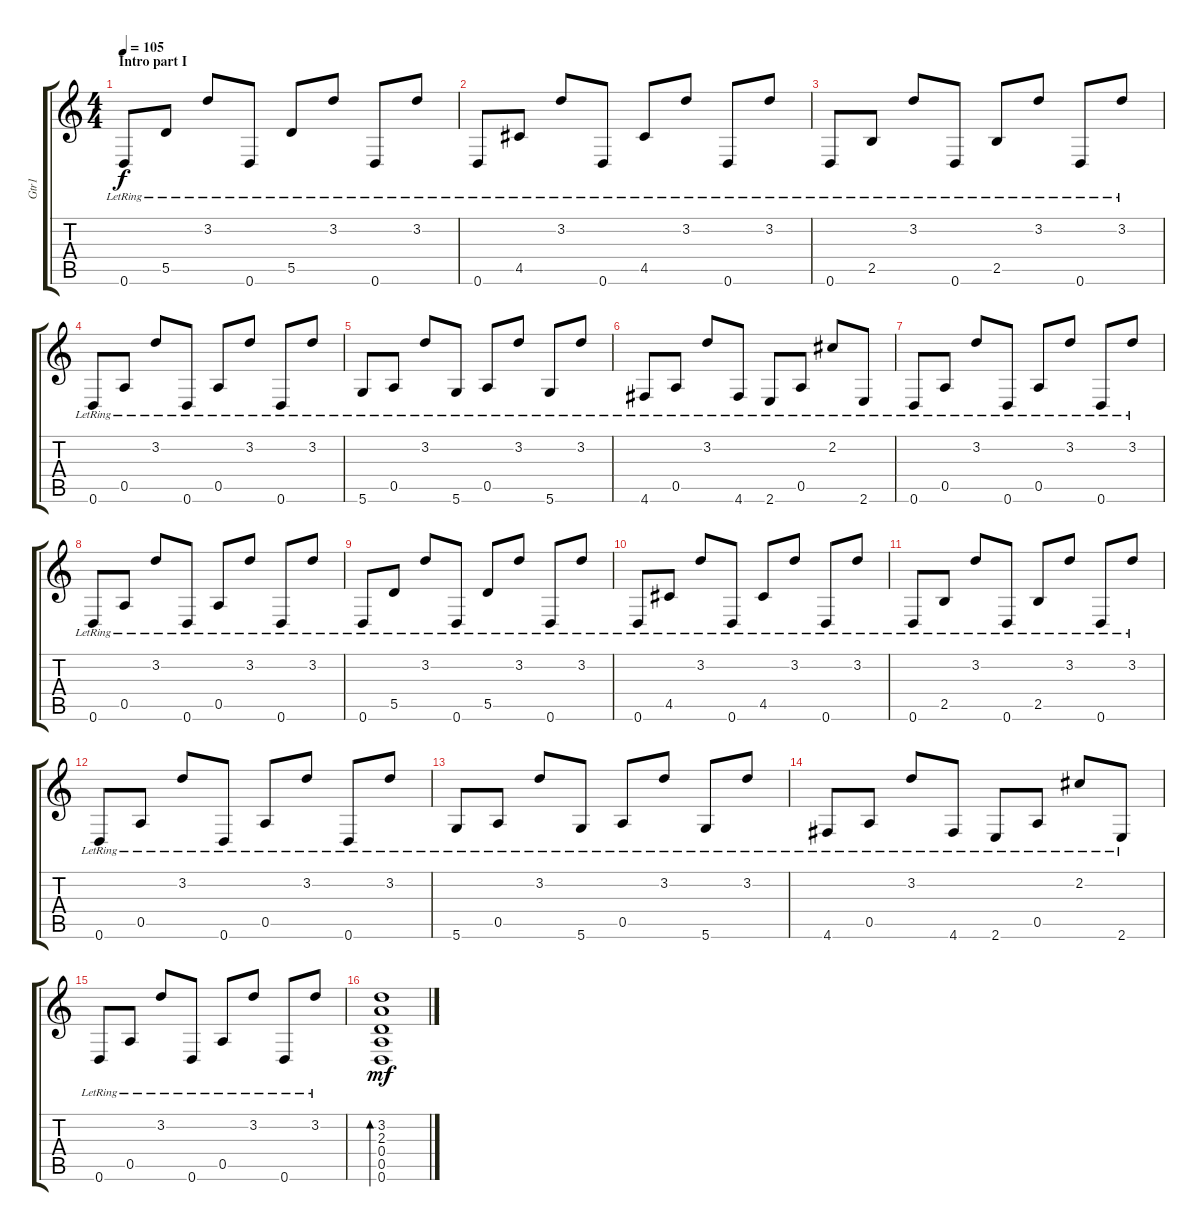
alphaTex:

\track ("Gtr1" "Gtr1") {instrument overdrivenguitar}
\staff {score tabs}
\tuning (E4 B3 G3 D3 A2 D2) {hide}
\ts (4 4)
\section ("" "Intro part I ")
\tempo 105
\clef g2
\ks c
0.6{lr}.8{dy f balance 2 instrument electricguitarjazz} 5.5{lr}.8 3.2{lr}.8 0.6{lr}.8 5.5{lr}.8 3.2{lr}.8 0.6{lr}.8 3.2{lr}.8 |
0.6{lr}.8 4.5{lr}.8 3.2{lr}.8 0.6{lr}.8 4.5{lr}.8 3.2{lr}.8 0.6{lr}.8 3.2{lr}.8 |
0.6{lr}.8 2.5{lr}.8 3.2{lr}.8 0.6{lr}.8 2.5{lr}.8 3.2{lr}.8 0.6{lr}.8 3.2{lr}.8 |
0.6{lr}.8 0.5{lr}.8 3.2{lr}.8 0.6{lr}.8 0.5{lr}.8 3.2{lr}.8 0.6{lr}.8 3.2{lr}.8 |
5.6{lr}.8 0.5{lr}.8 3.2{lr}.8 5.6{lr}.8 0.5{lr}.8 3.2{lr}.8 5.6{lr}.8 3.2{lr}.8 |
4.6{lr}.8 0.5{lr}.8 3.2{lr}.8 4.6{lr}.8 2.6{lr}.8 0.5{lr}.8 2.2{lr}.8 2.6{lr}.8 |
0.6{lr}.8 0.5{lr}.8 3.2{lr}.8 0.6{lr}.8 0.5{lr}.8 3.2{lr}.8 0.6{lr}.8 3.2{lr}.8 |
0.6{lr}.8 0.5{lr}.8 3.2{lr}.8 0.6{lr}.8 0.5{lr}.8 3.2{lr}.8 0.6{lr}.8 3.2{lr}.8 |
0.6{lr}.8{instrument electricguitarjazz} 5.5{lr}.8 3.2{lr}.8 0.6{lr}.8 5.5{lr}.8 3.2{lr}.8 0.6{lr}.8 3.2{lr}.8 |
0.6{lr}.8 4.5{lr}.8 3.2{lr}.8 0.6{lr}.8 4.5{lr}.8 3.2{lr}.8 0.6{lr}.8 3.2{lr}.8 |
0.6{lr}.8 2.5{lr}.8 3.2{lr}.8 0.6{lr}.8 2.5{lr}.8 3.2{lr}.8 0.6{lr}.8 3.2{lr}.8 |
0.6{lr}.8 0.5{lr}.8 3.2{lr}.8 0.6{lr}.8 0.5{lr}.8 3.2{lr}.8 0.6{lr}.8 3.2{lr}.8 |
5.6{lr}.8 0.5{lr}.8 3.2{lr}.8 5.6{lr}.8 0.5{lr}.8 3.2{lr}.8 5.6{lr}.8 3.2{lr}.8 |
4.6{lr}.8 0.5{lr}.8 3.2{lr}.8 4.6{lr}.8 2.6{lr}.8 0.5{lr}.8 2.2{lr}.8 2.6{lr}.8 |
0.6{lr}.8 0.5{lr}.8 3.2{lr}.8 0.6{lr}.8 0.5{lr}.8 3.2{lr}.8 0.6{lr}.8 3.2{lr}.8 |
(3.2 2.3 0.4 0.5 0.6).1{bd 120 dy mf}
